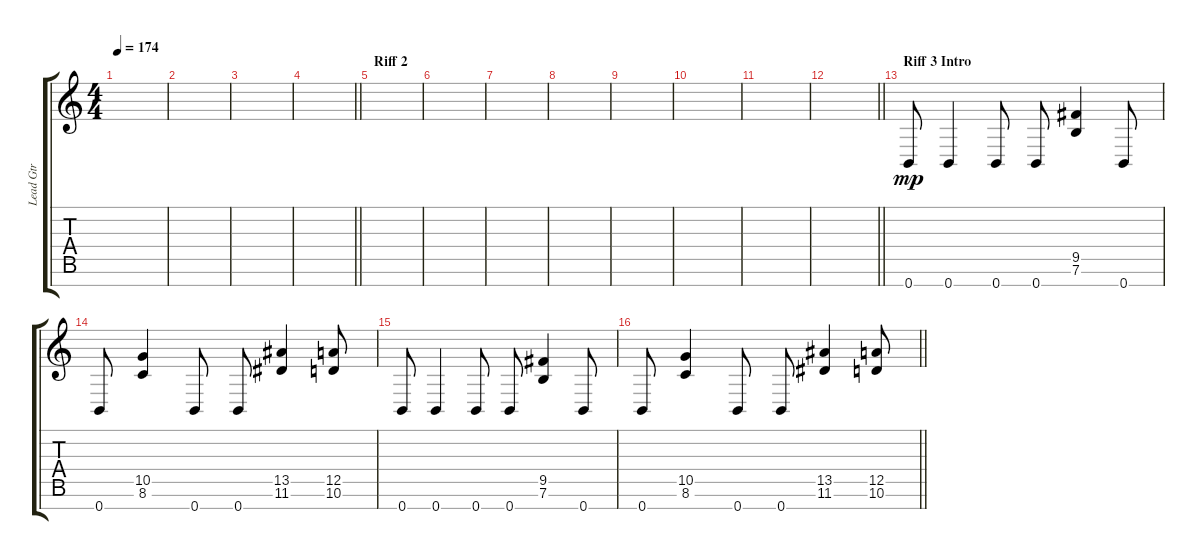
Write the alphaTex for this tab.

\track ("Lead Gtr" "Lead Gtr") {instrument distortionguitar}
\staff {score tabs}
\tuning (E4 B3 G3 D3 A2 E2 B1) {hide}
\ts (4 4)
\tempo 174
\clef g2
\ks c
|
|
|
\barLineRight lightlight
|
\section ("" "Riff 2")
|
|
|
|
|
|
|
\barLineRight lightlight
|
\section ("" "Riff 3 Intro")
0.7.8{dy mp} 0.7.4 0.7.8 0.7.8 (9.5 7.6).4 0.7.8 |
0.7.8 (10.5 8.6).4 0.7.8 0.7.8 (13.5 11.6).4 (12.5 10.6).8 |
0.7.8 0.7.4 0.7.8 0.7.8 (9.5 7.6).4 0.7.8 |
\barLineRight lightlight
0.7.8 (10.5 8.6).4 0.7.8 0.7.8 (13.5 11.6).4 (12.5 10.6).8
